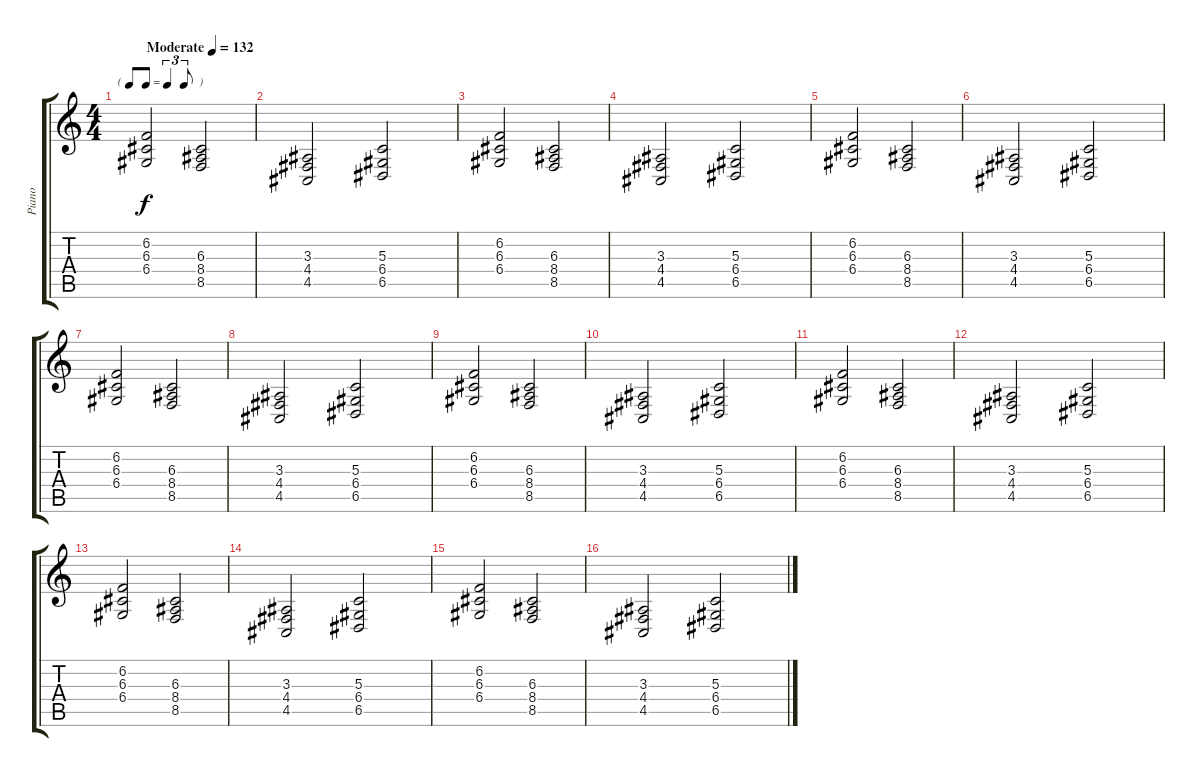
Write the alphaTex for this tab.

\track ("Piano" "Piano") {instrument acousticgrandpiano}
\staff {score tabs}
\tuning (E4 B3 G3 D3 A2 E2) {hide}
\ts (4 4)
\tf triplet8th
\tempo (132 "Moderate")
\clef g2
\ks c
(6.2 6.3 6.4).2{dy f instrument acousticgrandpiano} (6.3 8.4 8.5).2 |
(3.3 4.4 4.5).2 (5.3 6.4 6.5).2 |
(6.2 6.3 6.4).2 (6.3 8.4 8.5).2 |
(3.3 4.4 4.5).2 (5.3 6.4 6.5).2 |
(6.2 6.3 6.4).2 (6.3 8.4 8.5).2 |
(3.3 4.4 4.5).2 (5.3 6.4 6.5).2 |
(6.2 6.3 6.4).2 (6.3 8.4 8.5).2 |
(3.3 4.4 4.5).2 (5.3 6.4 6.5).2 |
(6.2 6.3 6.4).2 (6.3 8.4 8.5).2 |
(3.3 4.4 4.5).2 (5.3 6.4 6.5).2 |
(6.2 6.3 6.4).2 (6.3 8.4 8.5).2 |
(3.3 4.4 4.5).2 (5.3 6.4 6.5).2 |
(6.2 6.3 6.4).2 (6.3 8.4 8.5).2 |
(3.3 4.4 4.5).2 (5.3 6.4 6.5).2 |
(6.2 6.3 6.4).2 (6.3 8.4 8.5).2 |
(3.3 4.4 4.5).2 (5.3 6.4 6.5).2
